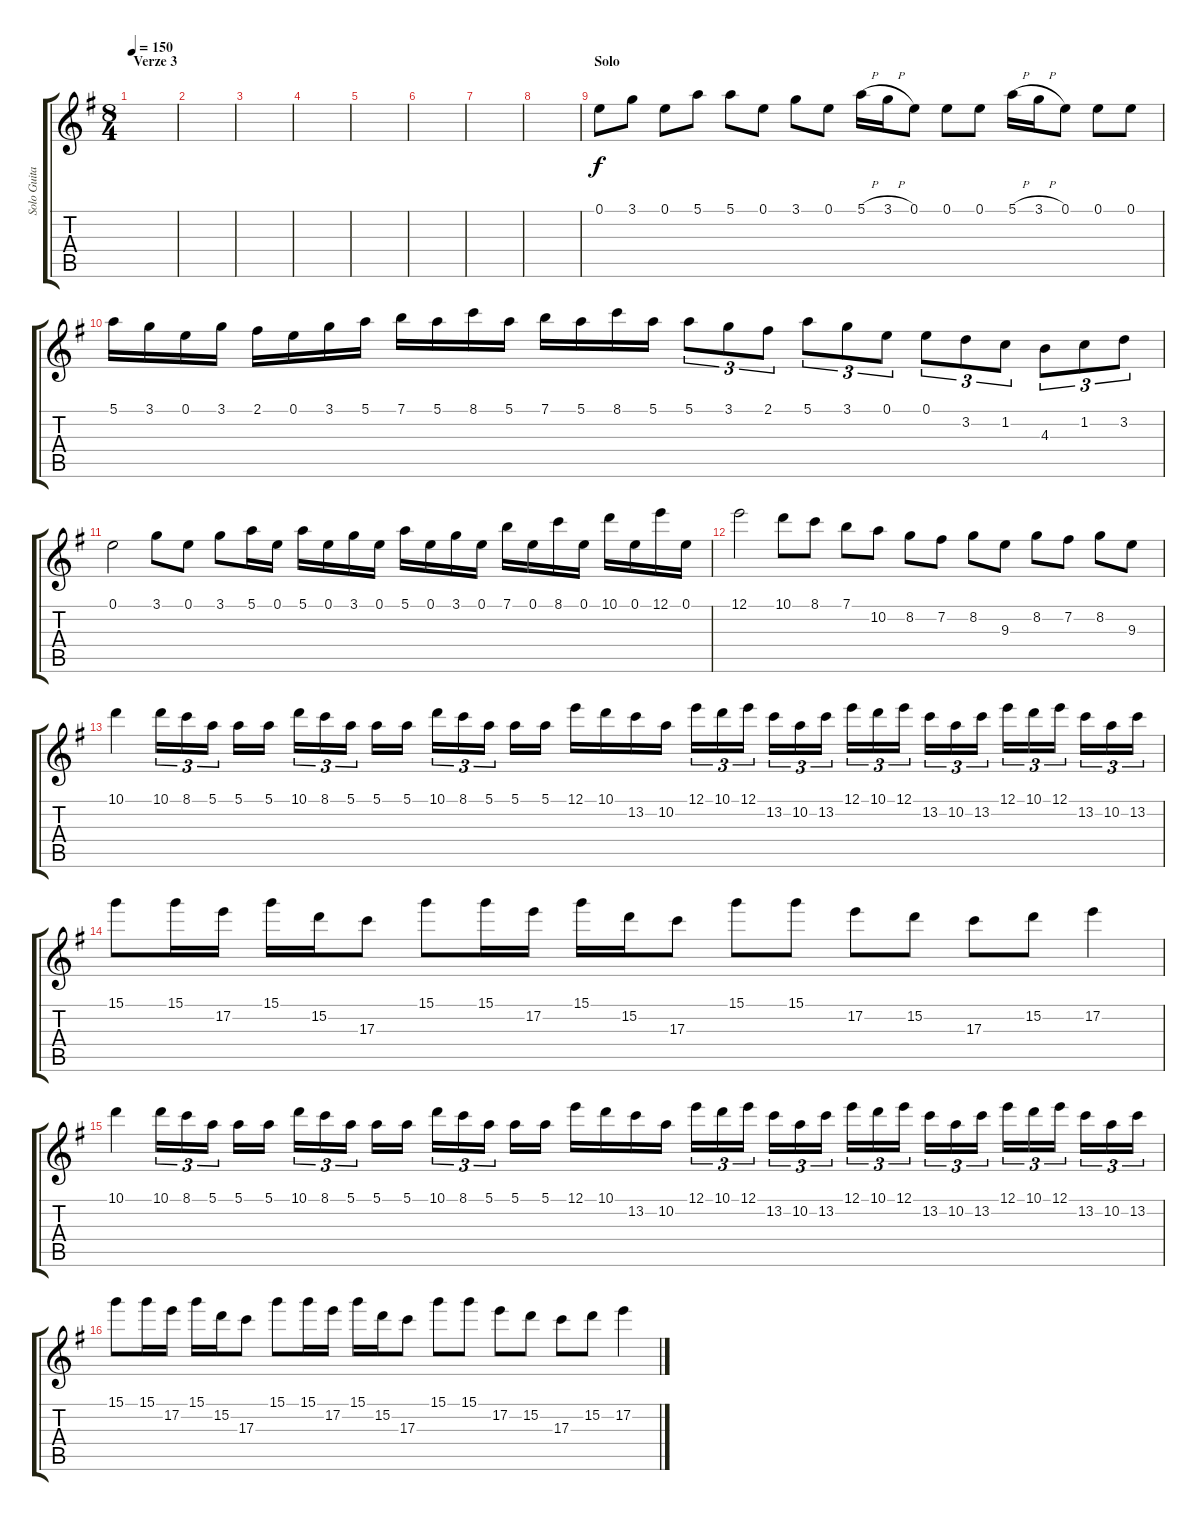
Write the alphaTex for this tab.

\track ("Solo Guitar" "Solo Guita") {instrument overdrivenguitar}
\staff {score tabs}
\tuning (E4 B3 G3 D3 A2 E2) {hide}
\ts (8 4)
\section ("" "Verze 3")
\tempo 150
\clef g2
\ks g
|
|
|
|
|
|
|
|
\section ("" "Solo")
0.1.8 3.1.8 0.1.8 5.1.8 5.1.8 0.1.8 3.1.8 0.1.8 5.1{h}.16 3.1{h}.16 0.1.8 0.1.8 0.1.8 5.1{h}.16 3.1{h}.16 0.1.8 0.1.8 0.1.8 |
5.1.16 3.1.16 0.1.16 3.1.16 2.1.16 0.1.16 3.1.16 5.1.16 7.1.16 5.1.16 8.1.16 5.1.16 7.1.16 5.1.16 8.1.16 5.1.16 5.1.8{tu (3 2)} 3.1.8{tu (3 2)} 2.1.8{tu (3 2)} 5.1.8{tu (3 2)} 3.1.8{tu (3 2)} 0.1.8{tu (3 2)} 0.1.8{tu (3 2)} 3.2.8{tu (3 2)} 1.2.8{tu (3 2)} 4.3.8{tu (3 2)} 1.2.8{tu (3 2)} 3.2.8{tu (3 2)} |
0.1.2 3.1.8 0.1.8 3.1.8 5.1.16 0.1.16 5.1.16 0.1.16 3.1.16 0.1.16 5.1.16 0.1.16 3.1.16 0.1.16 7.1.16 0.1.16 8.1.16 0.1.16 10.1.16 0.1.16 12.1.16 0.1.16 |
12.1.2 10.1.8 8.1.8 7.1.8 10.2.8 8.2.8 7.2.8 8.2.8 9.3.8 8.2.8 7.2.8 8.2.8 9.3.8 |
10.1.4 10.1.16{tu (3 2)} 8.1.16{tu (3 2)} 5.1.16{tu (3 2)} 5.1.16 5.1.16 10.1.16{tu (3 2)} 8.1.16{tu (3 2)} 5.1.16{tu (3 2)} 5.1.16 5.1.16 10.1.16{tu (3 2)} 8.1.16{tu (3 2)} 5.1.16{tu (3 2)} 5.1.16 5.1.16 12.1.16 10.1.16 13.2.16 10.2.16 12.1.16{tu (3 2)} 10.1.16{tu (3 2)} 12.1.16{tu (3 2)} 13.2.16{tu (3 2)} 10.2.16{tu (3 2)} 13.2.16{tu (3 2)} 12.1.16{tu (3 2)} 10.1.16{tu (3 2)} 12.1.16{tu (3 2)} 13.2.16{tu (3 2)} 10.2.16{tu (3 2)} 13.2.16{tu (3 2)} 12.1.16{tu (3 2)} 10.1.16{tu (3 2)} 12.1.16{tu (3 2)} 13.2.16{tu (3 2)} 10.2.16{tu (3 2)} 13.2.16{tu (3 2)} |
15.1.8 15.1.16 17.2.16 15.1.16 15.2.16 17.3.8 15.1.8 15.1.16 17.2.16 15.1.16 15.2.16 17.3.8 15.1.8 15.1.8 17.2.8 15.2.8 17.3.8 15.2.8 17.2.4 |
10.1.4 10.1.16{tu (3 2)} 8.1.16{tu (3 2)} 5.1.16{tu (3 2)} 5.1.16 5.1.16 10.1.16{tu (3 2)} 8.1.16{tu (3 2)} 5.1.16{tu (3 2)} 5.1.16 5.1.16 10.1.16{tu (3 2)} 8.1.16{tu (3 2)} 5.1.16{tu (3 2)} 5.1.16 5.1.16 12.1.16 10.1.16 13.2.16 10.2.16 12.1.16{tu (3 2)} 10.1.16{tu (3 2)} 12.1.16{tu (3 2)} 13.2.16{tu (3 2)} 10.2.16{tu (3 2)} 13.2.16{tu (3 2)} 12.1.16{tu (3 2)} 10.1.16{tu (3 2)} 12.1.16{tu (3 2)} 13.2.16{tu (3 2)} 10.2.16{tu (3 2)} 13.2.16{tu (3 2)} 12.1.16{tu (3 2)} 10.1.16{tu (3 2)} 12.1.16{tu (3 2)} 13.2.16{tu (3 2)} 10.2.16{tu (3 2)} 13.2.16{tu (3 2)} |
15.1.8 15.1.16 17.2.16 15.1.16 15.2.16 17.3.8 15.1.8 15.1.16 17.2.16 15.1.16 15.2.16 17.3.8 15.1.8 15.1.8 17.2.8 15.2.8 17.3.8 15.2.8 17.2.4
